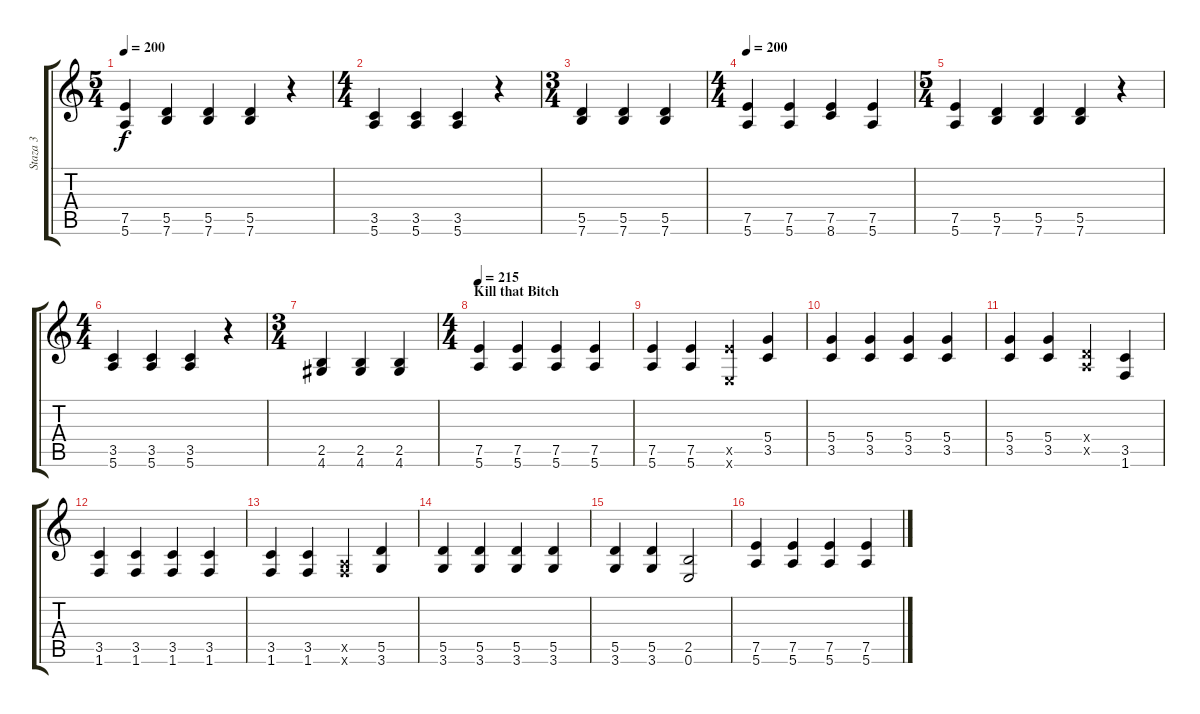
\track ("Staza 3" "Staza 3") {instrument distortionguitar}
\staff {score tabs}
\tuning (E4 B3 G3 D3 A2 E2) {hide}
\ts (5 4)
\tempo 200
\clef g2
\ks c
(7.5 5.6).4{dy f} (5.5 7.6).4 (5.5 7.6).4 (5.5 7.6).4 r.4 |
\ts (4 4)
(3.5 5.6).4 (3.5 5.6).4 (3.5 5.6).4 r.4 |
\ts (3 4)
(5.5 7.6).4 (5.5 7.6).4 (5.5 7.6).4 |
\ts (4 4)
\tempo 200
(7.5 5.6).4 (7.5 5.6).4 (7.5 8.6).4 (7.5 5.6).4 |
\ts (5 4)
(7.5 5.6).4 (5.5 7.6).4 (5.5 7.6).4 (5.5 7.6).4 r.4 |
\ts (4 4)
(3.5 5.6).4 (3.5 5.6).4 (3.5 5.6).4 r.4 |
\ts (3 4)
(2.5 4.6).4 (2.5 4.6).4 (2.5 4.6).4 |
\ts (4 4)
\section ("" "Kill that Bitch")
\tempo 215
(7.5 5.6).4 (7.5 5.6).4 (7.5 5.6).4 (7.5 5.6).4 |
(7.5 5.6).4 (7.5 5.6).4 (7.5{x} 0.6{x}).4 (5.4 3.5).4 |
(5.4 3.5).4 (5.4 3.5).4 (5.4 3.5).4 (5.4 3.5).4 |
(5.4 3.5).4 (5.4 3.5).4 (0.4{x} 0.5{x}).4 (3.5 1.6).4 |
(3.5 1.6).4 (3.5 1.6).4 (3.5 1.6).4 (3.5 1.6).4 |
(3.5 1.6).4 (3.5 1.6).4 (0.5{x} 1.6{x}).4 (5.5 3.6).4 |
(5.5 3.6).4 (5.5 3.6).4 (5.5 3.6).4 (5.5 3.6).4 |
(5.5 3.6).4 (5.5 3.6).4 (2.5 0.6).2 |
(7.5 5.6).4 (7.5 5.6).4 (7.5 5.6).4 (7.5 5.6).4
